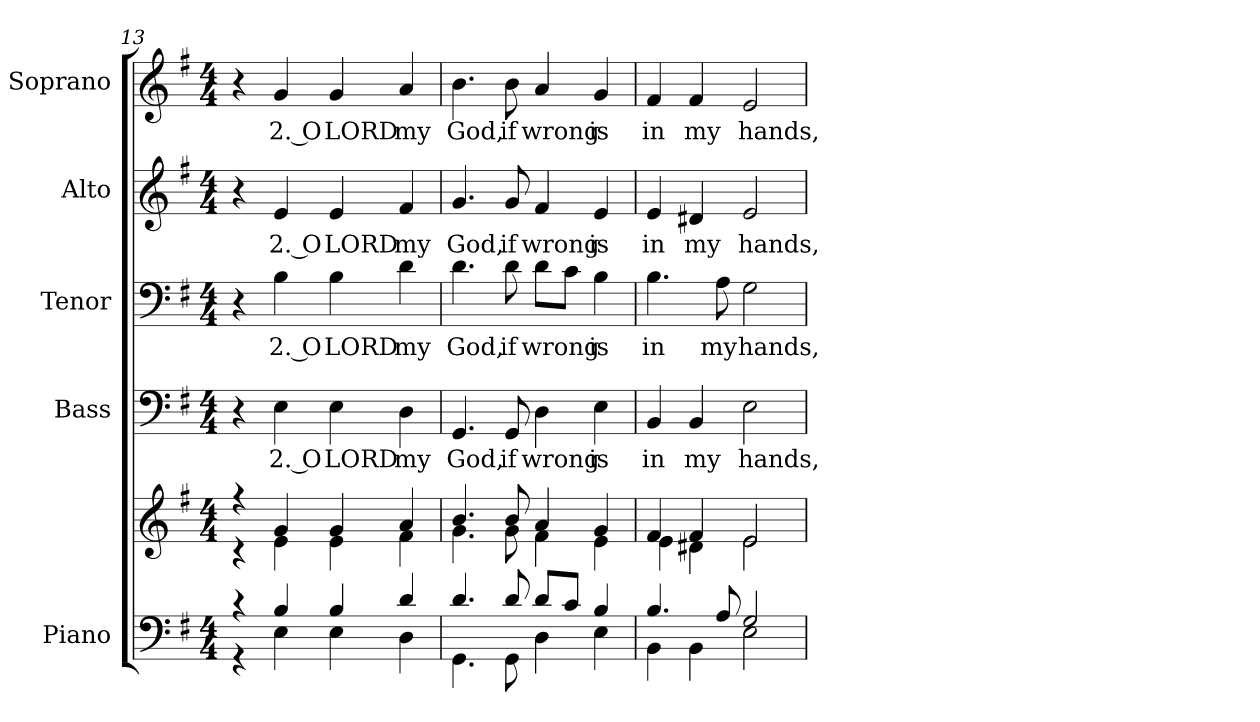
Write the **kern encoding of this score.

**kern	**kern	**kern	**text	**kern	**text	**kern	**text	**kern	**text
*part5	*part5	*part4	*part4	*part3	*part3	*part2	*part2	*part1	*part1
*staff6	*staff5	*staff4	*staff4	*staff3	*staff3	*staff2	*staff2	*staff1	*staff1
*I"Piano	*	*I"Bass	*	*I"Tenor	*	*I"Alto	*	*I"Soprano	*
*I'Pno.	*	*I'B.	*	*I'T.	*	*I'A.	*	*I'S.	*
!!LO:PB:g=z
*clefF4	*clefG2	*clefF4	*	*clefF4	*	*clefG2	*	*clefG2	*
*k[f#]	*k[f#]	*k[f#]	*	*k[f#]	*	*k[f#]	*	*k[f#]	*
*G:	*G:	*G:	*	*G:	*	*G:	*	*G:	*
*M4/4	*M4/4	*M4/4	*	*M4/4	*	*M4/4	*	*M4/4	*
=13	=13	=13	=13	=13	=13	=13	=13	=13	=13
*^	*^	*	*	*	*	*	*	*	*
4r	4r	4r	4r	4r	.	4r	.	4r	.	4r	.
!	!	!	!	!	!LO:LY:b:color=#000000	!	!	!	!	!	!
!	!	!	!	!	!	!	!LO:LY:b:color=#000000	!	!	!	!
!	!	!	!	!	!	!	!	!	!LO:LY:b:color=#000000	!	!
!	!	!	!	!	!	!	!	!	!	!	!LO:LY:b:color=#000000
4Bi/	4Ei\	4gi/	4ei\	4Ei\	2. O	4Bi\	2. O	4ei/	2. O	4gi/	2. O
!	!	!	!	!	!LO:LY:b:color=#000000	!	!	!	!	!	!
!	!	!	!	!	!	!	!LO:LY:b:color=#000000	!	!	!	!
!	!	!	!	!	!	!	!	!	!LO:LY:b:color=#000000	!	!
!	!	!	!	!	!	!	!	!	!	!	!LO:LY:b:color=#000000
4Bi/	4Ei\	4gi/	4ei\	4Ei\	LORD	4Bi\	LORD	4ei/	LORD	4gi/	LORD
!	!	!	!	!	!LO:LY:b:color=#000000	!	!	!	!	!	!
!	!	!	!	!	!	!	!LO:LY:b:color=#000000	!	!	!	!
!	!	!	!	!	!	!	!	!	!LO:LY:b:color=#000000	!	!
!	!	!	!	!	!	!	!	!	!	!	!LO:LY:b:color=#000000
4di/	4Di\	4ai/	4f#i\	4Di\	my	4di\	my	4f#i/	my	4ai/	my
=14	=14	=14	=14	=14	=14	=14	=14	=14	=14	=14	=14
!	!	!	!	!	!LO:LY:b:color=#000000	!	!	!	!	!	!
!	!	!	!	!	!	!	!LO:LY:b:color=#000000	!	!	!	!
!	!	!	!	!	!	!	!	!	!LO:LY:b:color=#000000	!	!
!	!	!	!	!	!	!	!	!	!	!	!LO:LY:b:color=#000000
4.di/	4.GGi\	4.bi/	4.gi\	4.GGi/	God,	4.di\	God,	4.gi/	God,	4.bi\	God,
!	!	!	!	!	!LO:LY:b:color=#000000	!	!	!	!	!	!
!	!	!	!	!	!	!	!LO:LY:b:color=#000000	!	!	!	!
!	!	!	!	!	!	!	!	!	!LO:LY:b:color=#000000	!	!
!	!	!	!	!	!	!	!	!	!	!	!LO:LY:b:color=#000000
8di/	8GGi\	8bi/	8gi\	8GGi/	if	8di\	if	8gi/	if	8bi\	if
!	!	!	!	!	!LO:LY:b:color=#000000	!	!	!	!	!	!
!	!	!	!	!	!	!	!LO:LY:b:color=#000000	!	!	!	!
!	!	!	!	!	!	!	!	!	!LO:LY:b:color=#000000	!	!
!	!	!	!	!	!	!	!	!	!	!	!LO:LY:b:color=#000000
8di/L	4Di\	4ai/	4f#i\	4Di\	wrong	8di\L	wrong	4f#i/	wrong	4ai/	wrong
8ci/J	.	.	.	.	.	8ci\J	.	.	.	.	.
!	!	!	!	!	!LO:LY:b:color=#000000	!	!	!	!	!	!
!	!	!	!	!	!	!	!LO:LY:b:color=#000000	!	!	!	!
!	!	!	!	!	!	!	!	!	!LO:LY:b:color=#000000	!	!
!	!	!	!	!	!	!	!	!	!	!	!LO:LY:b:color=#000000
4Bi/	4Ei\	4gi/	4ei\	4Ei\	is	4Bi\	is	4ei/	is	4gi/	is
=15	=15	=15	=15	=15	=15	=15	=15	=15	=15	=15	=15
!	!	!	!	!	!LO:LY:b:color=#000000	!	!	!	!	!	!
!	!	!	!	!	!	!	!LO:LY:b:color=#000000	!	!	!	!
!	!	!	!	!	!	!	!	!	!LO:LY:b:color=#000000	!	!
!	!	!	!	!	!	!	!	!	!	!	!LO:LY:b:color=#000000
4.Bi/	4BBi\	4f#i/	4ei\	4BBi/	in	4.Bi\	in	4ei/	in	4f#i/	in
!	!	!	!	!	!LO:LY:b:color=#000000	!	!	!	!	!	!
!	!	!	!	!	!	!	!	!	!LO:LY:b:color=#000000	!	!
!	!	!	!	!	!	!	!	!	!	!	!LO:LY:b:color=#000000
.	4BBi\	4f#i/	4d#Xi\	4BBi/	my	.	.	4d#Xi/	my	4f#i/	my
!	!	!	!	!	!	!	!LO:LY:b:color=#000000	!	!	!	!
8Ai/	.	.	.	.	.	8Ai\	my	.	.	.	.
!	!	!	!	!	!LO:LY:b:color=#000000	!	!	!	!	!	!
!	!	!	!	!	!	!	!LO:LY:b:color=#000000	!	!	!	!
!	!	!	!	!	!	!	!	!	!LO:LY:b:color=#000000	!	!
!	!	!	!	!	!	!	!	!	!	!	!LO:LY:b:color=#000000
2Gi/	2Ei\	2ei/	2ei\	2Ei\	hands,	2Gi\	hands,	2ei/	hands,	2ei/	hands,
*v	*v	*	*	*	*	*	*	*	*	*	*
*	*v	*v	*	*	*	*	*	*	*	*
=	=	=	=	=	=	=	=	=	=
*-	*-	*-	*-	*-	*-	*-	*-	*-	*-
